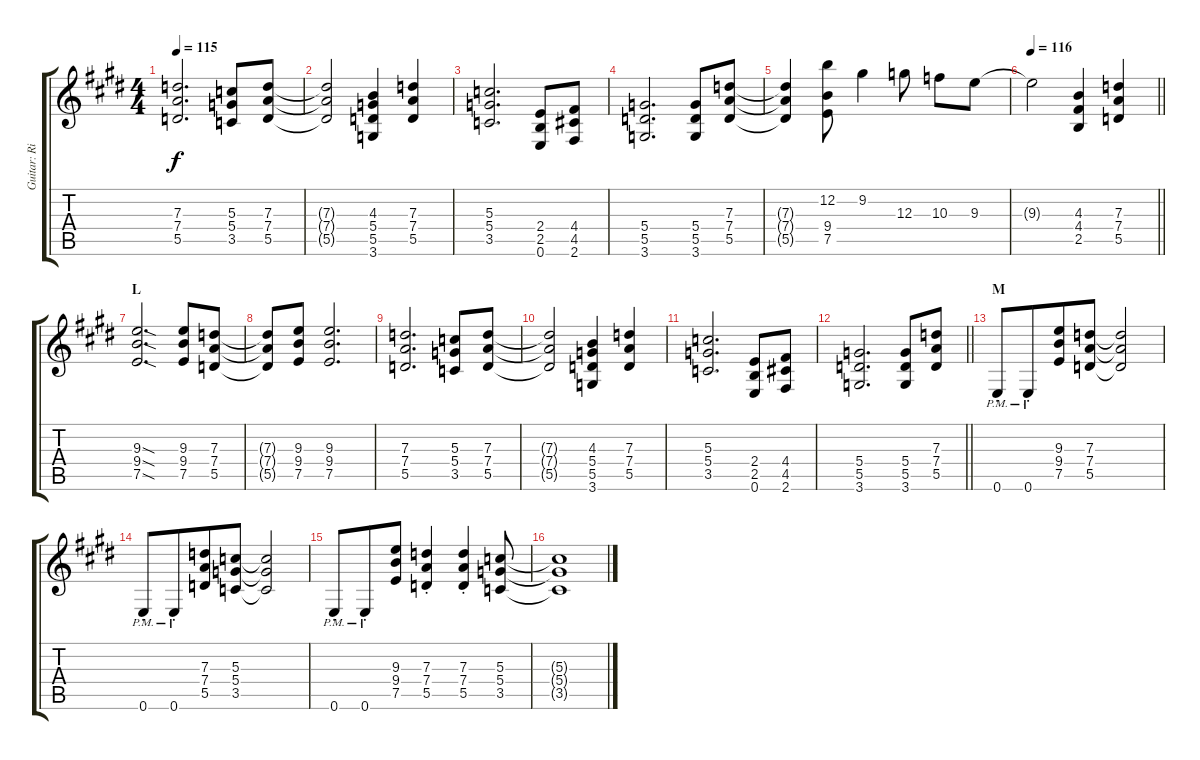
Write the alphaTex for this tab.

\track ("Guitar: Rik" "Guitar: Ri") {instrument distortionguitar}
\staff {score tabs}
\tuning (E4 B3 G3 D3 A2 E2) {hide}
\ts (4 4)
\tempo 115
\clef g2
\ks e
(7.3 7.4 5.5).2{d dy f} (5.3 5.4 3.5).8 (7.3 7.4 5.5).8 |
(7.3{t} 7.4{t} 5.5{t}).2 (4.3 5.4 5.5 3.6).4 (7.3 7.4 5.5).4 |
(5.3 5.4 3.5).2{d} (2.4 2.5 0.6).8 (4.4 4.5 2.6).8 |
(5.4 5.5 3.6).2{d} (5.4 5.5 3.6).8 (7.3 7.4 5.5).8 |
(7.3{t} 7.4{t} 5.5{t}).4 (12.2 9.4 7.5).8 9.2.4 12.3.8 10.3.8 9.3.8 |
\tempo 116
\barLineRight lightlight
9.3{t}.2 (4.3 4.4 2.5).4 (7.3 7.4 5.5).4 |
\section ("" "L")
(9.3{sod} 9.4{sod} 7.5{sod}).2{d} (9.3 9.4 7.5).8 (7.3 7.4 5.5).8 |
(7.3{t} 7.4{t} 5.5{t}).8 (9.3 9.4 7.5).8 (9.3 9.4 7.5).2{d} |
(7.3 7.4 5.5).2{d} (5.3 5.4 3.5).8 (7.3 7.4 5.5).8 |
(7.3{t} 7.4{t} 5.5{t}).2 (4.3 5.4 5.5 3.6).4 (7.3 7.4 5.5).4 |
(5.3 5.4 3.5).2{d} (2.4 2.5 0.6).8 (4.4 4.5 2.6).8 |
\barLineRight lightlight
(5.4 5.5 3.6).2{d} (5.4 5.5 3.6).8 (7.3 7.4 5.5).8 |
\section ("" "M")
0.6{pm st}.8 0.6{pm st}.8{beam merge} (9.3 9.4 7.5).8 (7.3 7.4 5.5).8 (7.3{t} 7.4{t} 5.5{t}).2 |
0.6{pm st}.8 0.6{pm st}.8{beam merge} (7.3 7.4 5.5).8 (5.3 5.4 3.5).8 (5.3{t} 5.4{t} 3.5{t}).2 |
0.6{pm st}.8 0.6{pm st}.8{beam merge} (9.3 9.4 7.5).8 (7.3{st} 7.4{st} 5.5{st}).4 (7.3{st} 7.4{st} 5.5{st}).4 (5.3 5.4 3.5).8 |
(5.3{t} 5.4{t} 3.5{t}).1
